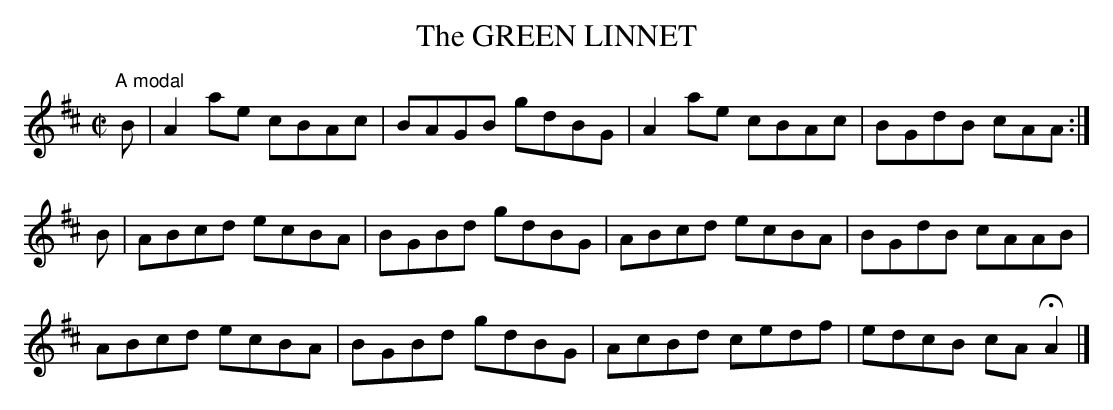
X:1
T:GREEN LINNET, The
M:C|
L:1/8
K:D
"^A modal"
B|A2ae cBAc|BAGB gdBG|A2ae cBAc|BGdB cAA:|
B|ABcd ecBA|BGBd gdBG|ABcd ecBA|BGdB cAAB|
ABcd ecBA|BGBd gdBG|AcBd cedf|edcB cAHA2|]
